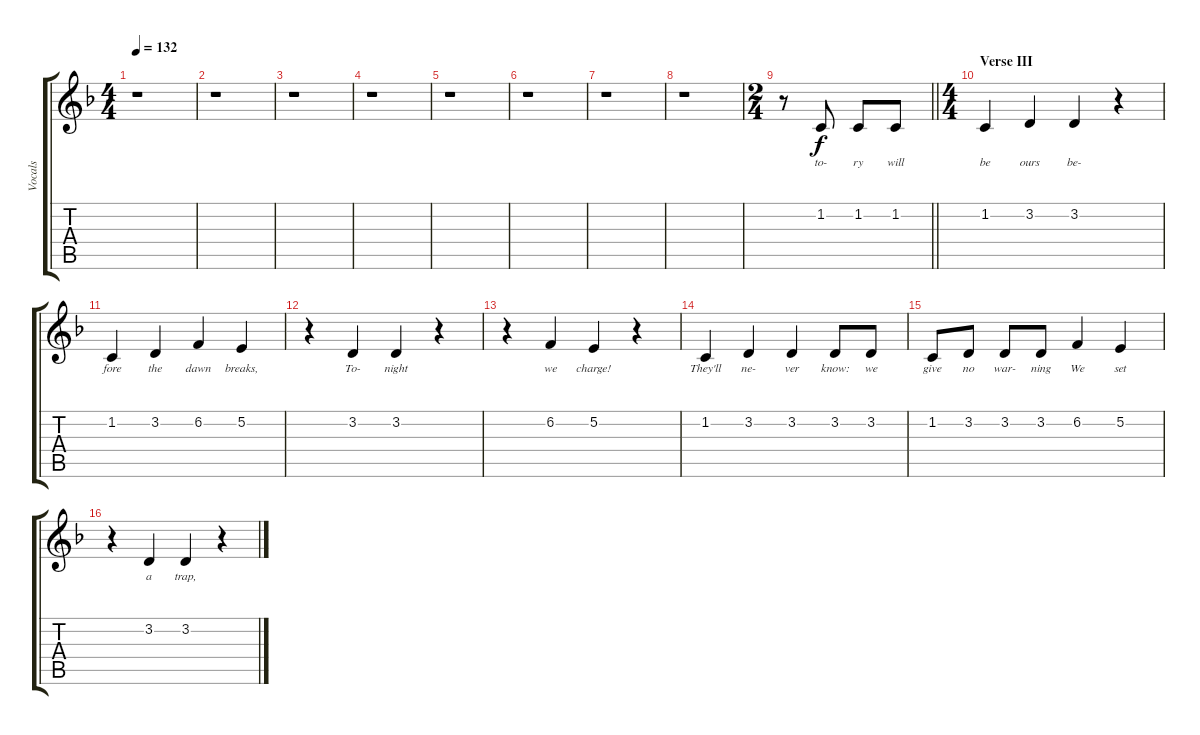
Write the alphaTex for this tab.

\track ("Vocals" "Vocals") {instrument oboe}
\staff {score tabs}
\tuning (E4 B3 G3 D3 A2 E2) {hide}
\ts (4 4)
\tempo 132
\clef g2
\ks dminor
r.1{dy f} |
r.1 |
r.1 |
r.1 |
r.1 |
r.1 |
r.1 |
r.1 |
\ts (2 4)
\barLineRight lightlight
r.8 1.2.8{lyrics (0 "to-") lyrics (1 "") lyrics (2 "") lyrics (3 "") lyrics (4 "")} 1.2.8{lyrics (0 "ry") lyrics (1 "") lyrics (2 "") lyrics (3 "") lyrics (4 "")} 1.2.8{lyrics (0 "will") lyrics (1 "") lyrics (2 "") lyrics (3 "") lyrics (4 "")} |
\ts (4 4)
\section ("" "Verse III")
1.2.4{lyrics (0 "be") lyrics (1 "") lyrics (2 "") lyrics (3 "") lyrics (4 "")} 3.2.4{lyrics (0 "ours") lyrics (1 "") lyrics (2 "") lyrics (3 "") lyrics (4 "")} 3.2.4{lyrics (0 "be-") lyrics (1 "") lyrics (2 "") lyrics (3 "") lyrics (4 "")} r.4 |
1.2.4{lyrics (0 "fore") lyrics (1 "") lyrics (2 "") lyrics (3 "") lyrics (4 "")} 3.2.4{lyrics (0 "the") lyrics (1 "") lyrics (2 "") lyrics (3 "") lyrics (4 "")} 6.2.4{lyrics (0 "dawn") lyrics (1 "") lyrics (2 "") lyrics (3 "") lyrics (4 "")} 5.2.4{lyrics (0 "breaks,") lyrics (1 "") lyrics (2 "") lyrics (3 "") lyrics (4 "")} |
r.4 3.2.4{lyrics (0 "To-") lyrics (1 "") lyrics (2 "") lyrics (3 "") lyrics (4 "")} 3.2.4{lyrics (0 "night") lyrics (1 "") lyrics (2 "") lyrics (3 "") lyrics (4 "")} r.4 |
r.4 6.2.4{lyrics (0 "we") lyrics (1 "") lyrics (2 "") lyrics (3 "") lyrics (4 "")} 5.2.4{lyrics (0 "charge!") lyrics (1 "") lyrics (2 "") lyrics (3 "") lyrics (4 "")} r.4 |
1.2.4{lyrics (0 "They'll") lyrics (1 "") lyrics (2 "") lyrics (3 "") lyrics (4 "")} 3.2.4{lyrics (0 "ne-") lyrics (1 "") lyrics (2 "") lyrics (3 "") lyrics (4 "")} 3.2.4{lyrics (0 "ver") lyrics (1 "") lyrics (2 "") lyrics (3 "") lyrics (4 "")} 3.2.8{lyrics (0 "know:") lyrics (1 "") lyrics (2 "") lyrics (3 "") lyrics (4 "")} 3.2.8{lyrics (0 "we") lyrics (1 "") lyrics (2 "") lyrics (3 "") lyrics (4 "")} |
1.2.8{lyrics (0 "give") lyrics (1 "") lyrics (2 "") lyrics (3 "") lyrics (4 "")} 3.2.8{lyrics (0 "no") lyrics (1 "") lyrics (2 "") lyrics (3 "") lyrics (4 "")} 3.2.8{lyrics (0 "war-") lyrics (1 "") lyrics (2 "") lyrics (3 "") lyrics (4 "")} 3.2.8{lyrics (0 "ning") lyrics (1 "") lyrics (2 "") lyrics (3 "") lyrics (4 "")} 6.2.4{lyrics (0 "We") lyrics (1 "") lyrics (2 "") lyrics (3 "") lyrics (4 "")} 5.2.4{lyrics (0 "set") lyrics (1 "") lyrics (2 "") lyrics (3 "") lyrics (4 "")} |
r.4 3.2.4{lyrics (0 "a") lyrics (1 "") lyrics (2 "") lyrics (3 "") lyrics (4 "")} 3.2.4{lyrics (0 "trap,") lyrics (1 "") lyrics (2 "") lyrics (3 "") lyrics (4 "")} r.4
